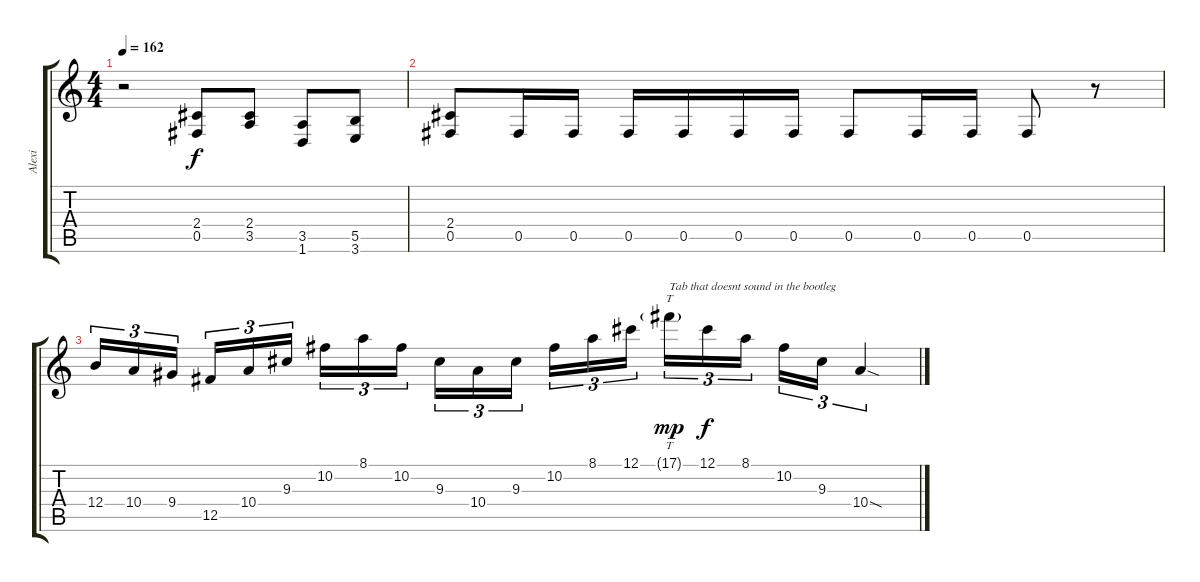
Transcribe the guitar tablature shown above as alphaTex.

\track ("Alexi" "Alexi") {instrument overdrivenguitar}
\staff {score tabs}
\tuning (Db4 Ab3 E3 B2 Gb2 Db2) {hide}
\ts (4 4)
\tempo 162
\clef g2
\ks c
r.2{dy f instrument overdrivenguitar} (2.4 0.5).8 (2.4 3.5).8 (3.5 1.6).8 (5.5 3.6).8 |
(2.4 0.5).8 0.5.16 0.5.16 0.5.16 0.5.16 0.5.16 0.5.16 0.5.8 0.5.16 0.5.16 0.5.8 r.8 |
12.4.16{tu (3 2)} 10.4.16{tu (3 2)} 9.4.16{tu (3 2)} 12.5.16{tu (3 2)} 10.4.16{tu (3 2)} 9.3.16{tu (3 2)} 10.2.16{tu (3 2)} 8.1.16{tu (3 2)} 10.2.16{tu (3 2)} 9.3.16{tu (3 2)} 10.4.16{tu (3 2)} 9.3.16{tu (3 2)} 10.2.16{tu (3 2)} 8.1.16{tu (3 2)} 12.1.16{tu (3 2)} 17.1{g}.16{tt tu (3 2) txt "Tab that doesnt sound in the bootleg" dy mp} 12.1.16{tu (3 2) dy f} 8.1.16{tu (3 2)} 10.2.16{tu (3 2)} 9.3.16{tu (3 2)} 10.4{sod}.4{tu (3 2)}
